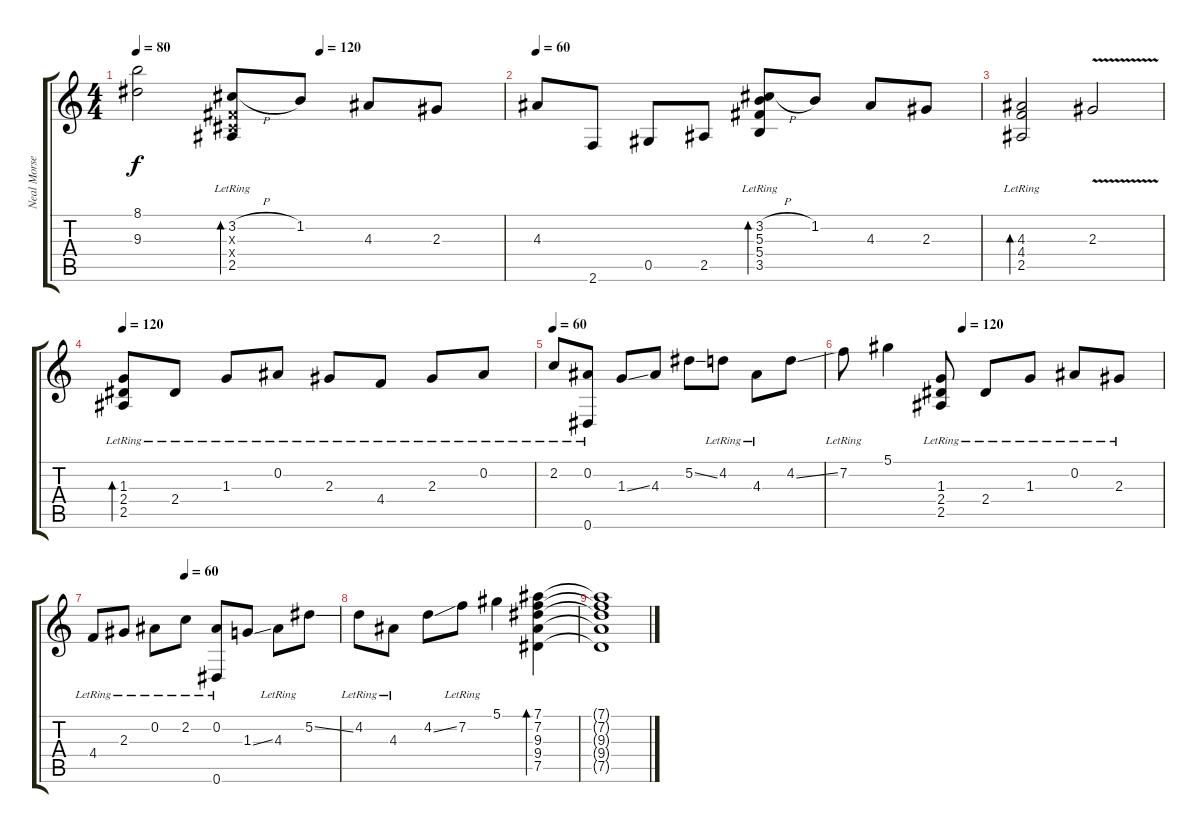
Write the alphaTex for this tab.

\track ("Neal Morse" "Neal Morse") {instrument acousticguitarsteel}
\staff {score tabs}
\tuning (Eb4 Bb3 Gb3 Db3 Ab2 Eb2) {hide}
\ts (4 4)
\tempo 80
\tempo (120 0.5)
\clef g2
\ks c
(8.1 9.3).2{dy f} (3.2{h} 0.3{x} 0.4{x} 2.5{lr}).8{bd 480} 1.2.8 4.3.8 2.3.8 |
\tempo 60
4.3.8 2.6.8 0.5.8 2.5.8 (3.2{h} 5.3{lr} 5.4{lr} 3.5{lr}).8{bd 480} 1.2.8 4.3.8 2.3.8 |
(4.3 4.4 2.5{lr}).2{bd 480} 2.3{v}.2 |
\tempo 120
(1.3{lr} 2.4{lr} 2.5{lr}).8{bd 480 volume 13} 2.4{lr}.8 1.3{lr}.8 0.2{lr}.8 2.3{lr}.8 4.4{lr}.8 2.3{lr}.8 0.2{lr}.8 |
\tempo 60
2.2{lr}.8 (0.2{lr} 0.6{lr}).8 1.3{ss}.8 4.3.8 5.2{ss}.8 4.2{lr}.8 4.3{lr}.8 4.2{ss}.8 |
\tempo (120 0.375)
7.2{lr}.8 5.1.4 (1.3{lr} 2.4{lr} 2.5{lr}).8 2.4{lr}.8 1.3{lr}.8 0.2{lr}.8 2.3{lr}.8 |
\tempo (60 0.375)
4.4{lr}.8 2.3{lr}.8 0.2{lr}.8 2.2{lr}.8 (0.2{lr} 0.6{lr}).8 1.3{ss}.8 4.3{lr}.8 5.2{ss}.8 |
4.2{lr}.8 4.3{lr}.8 4.2{ss}.8 7.2{lr}.8 5.1.4 (7.1 7.2 9.3 9.4 7.5).4{bd 480} |
(7.1{t} 7.2{t} 9.3{t} 9.4{t} 7.5{t}).1
